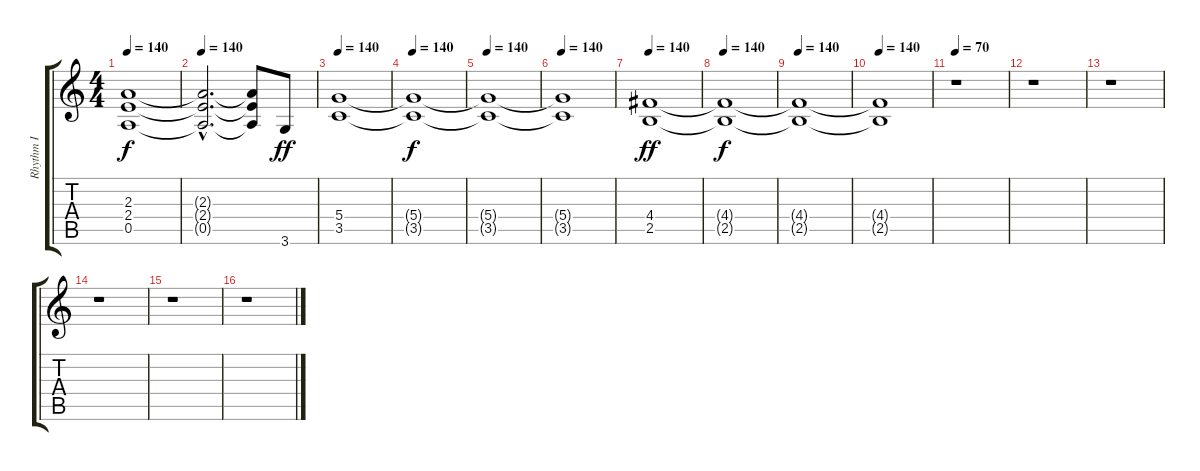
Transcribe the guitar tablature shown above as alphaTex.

\track ("Rhythm I" "Rhythm I") {instrument distortionguitar}
\staff {score tabs}
\tuning (E4 B3 G3 D3 A2 E2) {hide}
\ts (4 4)
\tempo 140
\clef g2
\ks c
(2.3{t} 2.4{t} 0.5{t}).1{dy f} |
\tempo 140
(2.3{hac t} 2.4{hac t} 0.5{hac t}).2{d} (2.3{t} 2.4{t} 0.5{t}).8 3.6.8{dy ff} |
\tempo 140
(5.4 3.5).1 |
\tempo 140
(5.4{t} 3.5{t}).1{dy f} |
\tempo 140
(5.4{t} 3.5{t}).1 |
\tempo 140
(5.4{t} 3.5{t}).1 |
\tempo 140
(4.4 2.5).1{dy ff} |
\tempo 140
(4.4{t} 2.5{t}).1{dy f} |
\tempo 140
(4.4{t} 2.5{t}).1 |
\tempo 140
(4.4{t} 2.5{t}).1 |
\tempo 70
r.1 |
r.1 |
r.1 |
r.1 |
r.1 |
r.1
